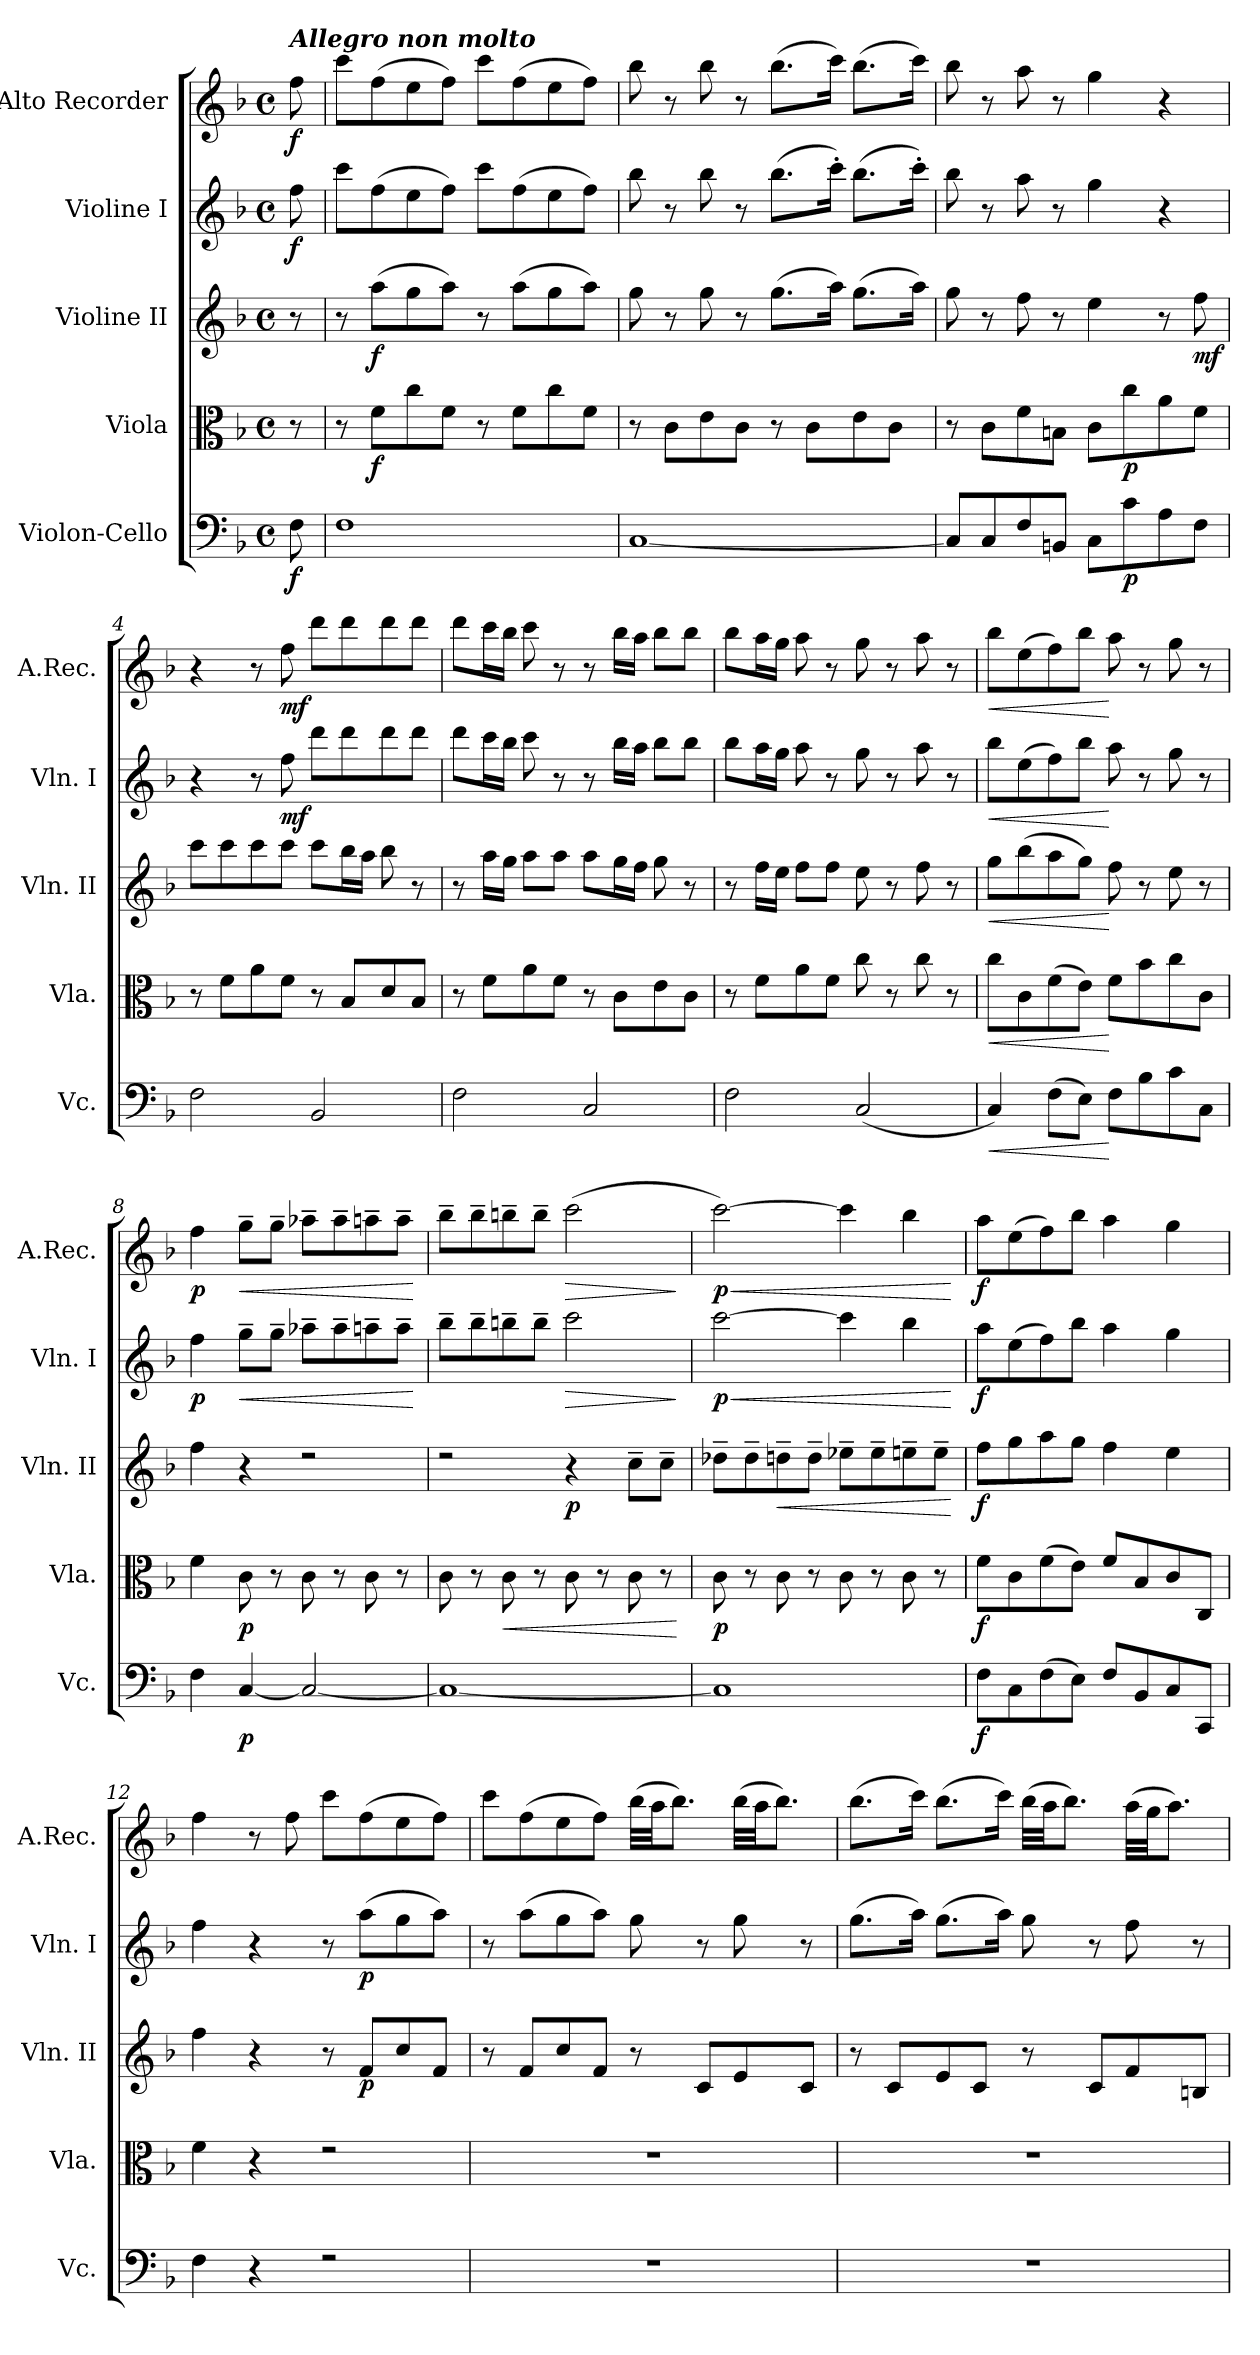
**kern	**dynam	**kern	**dynam	**kern	**dynam	**kern	**dynam	**kern	**dynam
*part5	*part5	*part4	*part4	*part3	*part3	*part2	*part2	*part1	*part1
*staff5	*staff5	*staff4	*staff4	*staff3	*staff3	*staff2	*staff2	*staff1	*staff1
*I"Violon-Cello	*	*I"Viola	*	*I"Violine II	*	*I"Violine I	*	*I"Alto Recorder	*
*I'Vc.	*	*I'Vla.	*	*I'Vln. II	*	*I'Vln. I	*	*I'A.Rec.	*
*clefF4	*	*clefC3	*	*clefG2	*	*clefG2	*	*clefG2	*
*k[b-]	*	*k[b-]	*	*k[b-]	*	*k[b-]	*	*k[b-]	*
*M4/4	*	*M4/4	*	*M4/4	*	*M4/4	*	*M4/4	*
*met(c)	*	*met(c)	*	*met(c)	*	*met(c)	*	*met(c)	*
*MM100	*	*MM100	*	*MM100	*	*MM100	*	*MM100	*
=	=	=	=	=	=	=	=	=	=
!	!	!	!	!	!	!	!	!LO:TX:a:Bi:t=Allegro non molto	!
!	!LO:DY:b	!	!	!	!	!	!LO:DY:b	!	!LO:DY:b
8F\	f	8r	.	8r	.	8ff\	f	8ff\	f
=1	=1	=1	=1	=1	=1	=1	=1	=1	=1
1F	.	8r	.	8r	.	8ccc\L	.	8ccc\L	.
!	!	!	!LO:DY:b	!	!LO:DY:b	!	!	!	!
.	.	8f\L	f	(>8aa\L	f	(>8ff\	.	(>8ff\	.
.	.	8cc\	.	8gg\	.	8ee\	.	8ee\	.
.	.	8f\J	.	8aa\J)	.	8ff\J)	.	8ff\J)	.
.	.	8r	.	8r	.	8ccc\L	.	8ccc\L	.
.	.	8f\L	.	(>8aa\L	.	(>8ff\	.	(>8ff\	.
.	.	8cc\	.	8gg\	.	8ee\	.	8ee\	.
.	.	8f\J	.	8aa\J)	.	8ff\J)	.	8ff\J)	.
=2	=2	=2	=2	=2	=2	=2	=2	=2	=2
[1C	.	8r	.	8gg\	.	8bb-\	.	8bb-\	.
.	.	8c\L	.	8r	.	8r	.	8r	.
.	.	8e\	.	8gg\	.	8bb-\	.	8bb-\	.
.	.	8c\J	.	8r	.	8r	.	8r	.
.	.	8r	.	(>8.gg\L	.	(>8.bb-\L	.	(>8.bb-\L	.
.	.	8c\L	.	.	.	.	.	.	.
.	.	.	.	16aa\Jk)	.	16ccc'\Jk)	.	16ccc\Jk)	.
.	.	8e\	.	(>8.gg\L	.	(>8.bb-\L	.	(>8.bb-\L	.
.	.	8c\J	.	.	.	.	.	.	.
.	.	.	.	16aa\Jk)	.	16ccc'\Jk)	.	16ccc\Jk)	.
=3	=3	=3	=3	=3	=3	=3	=3	=3	=3
8C/L]	.	8r	.	8gg\	.	8bb-\	.	8bb-\	.
8C/	.	8c\L	.	8r	.	8r	.	8r	.
8F/	.	8f\	.	8ff\	.	8aa\	.	8aa\	.
8BBn/J	.	8Bn\J	.	8r	.	8r	.	8r	.
8C\L	.	8c\L	.	4ee\	.	4gg\	.	4gg\	.
!	!LO:DY:b	!	!LO:DY:b	!	!	!	!	!	!
8c\	p	8cc\	p	.	.	.	.	.	.
8A\	.	8a\	.	8r	.	4r	.	4r	.
!	!	!	!	!	!LO:DY:b	!	!	!	!
8F\J	.	8f\J	.	8ff\	mf	.	.	.	.
=4	=4	=4	=4	=4	=4	=4	=4	=4	=4
2F\	.	8r	.	8ccc\L	.	4r	.	4r	.
.	.	8f\L	.	8ccc\	.	.	.	.	.
.	.	8a\	.	8ccc\	.	8r	.	8r	.
!	!	!	!	!	!	!	!LO:DY:b	!	!LO:DY:b
.	.	8f\J	.	8ccc\J	.	8ff\	mf	8ff\	mf
2BB-/	.	8r	.	8ccc\L	.	8ddd\L	.	8ddd\L	.
.	.	8B-/L	.	16bb-\L	.	8ddd\	.	8ddd\	.
.	.	.	.	16aa\JJ	.	.	.	.	.
.	.	8d/	.	8bb-\	.	8ddd\	.	8ddd\	.
.	.	8B-/J	.	8r	.	8ddd\J	.	8ddd\J	.
=5	=5	=5	=5	=5	=5	=5	=5	=5	=5
2F\	.	8r	.	8r	.	8ddd\L	.	8ddd\L	.
.	.	8f\L	.	16aa\LL	.	16ccc\L	.	16ccc\L	.
.	.	.	.	16gg\JJ	.	16bb-\JJ	.	16bb-\JJ	.
.	.	8a\	.	8aa\L	.	8ccc\	.	8ccc\	.
.	.	8f\J	.	8aa\J	.	8r	.	8r	.
2C/	.	8r	.	8aa\L	.	8r	.	8r	.
.	.	8c\L	.	16gg\L	.	16bb-\LL	.	16bb-\LL	.
.	.	.	.	16ff\JJ	.	16aa\JJ	.	16aa\JJ	.
.	.	8e\	.	8gg\	.	8bb-\L	.	8bb-\L	.
.	.	8c\J	.	8r	.	8bb-\J	.	8bb-\J	.
!!LO:LB:g=z
=6	=6	=6	=6	=6	=6	=6	=6	=6	=6
2F\	.	8r	.	8r	.	8bb-\L	.	8bb-\L	.
.	.	8f\L	.	16ff\LL	.	16aa\L	.	16aa\L	.
.	.	.	.	16ee\JJ	.	16gg\JJ	.	16gg\JJ	.
.	.	8a\	.	8ff\L	.	8aa\	.	8aa\	.
.	.	8f\J	.	8ff\J	.	8r	.	8r	.
(2C/	.	8cc\	.	8ee\	.	8gg\	.	8gg\	.
.	.	8r	.	8r	.	8r	.	8r	.
.	.	8cc\	.	8ff\	.	8aa\	.	8aa\	.
.	.	8r	.	8r	.	8r	.	8r	.
=7	=7	=7	=7	=7	=7	=7	=7	=7	=7
!	!LO:HP:b	!	!LO:HP:b	!	!LO:HP:b	!	!LO:HP:b	!	!LO:HP:b
4C/)	<	8cc\L	<	8gg\L	<	8bb-\L	<	8bb-\L	<
.	.	8c\	.	(>8bb-\	.	(>8ee\	.	(>8ee\	.
(>8F\L	.	(>8f\	.	8aa\	.	8ff\)	.	8ff\)	.
8E\J)	.	8e\J)	.	8gg\J)	.	8bb-\J	.	8bb-\J	.
8F\L	[	8f\L	[	8ff\	[	8aa\	[	8aa\	[
8B-\	.	8b-\	.	8r	.	8r	.	8r	.
8c\	.	8cc\	.	8ee\	.	8gg\	.	8gg\	.
8C\J	.	8c\J	.	8r	.	8r	.	8r	.
=8	=8	=8	=8	=8	=8	=8	=8	=8	=8
!	!	!	!	!	!	!	!LO:DY:b	!	!LO:DY:b
4F\	.	4f\	.	4ff\	.	4ff\	p	4ff\	p
!	!LO:DY:b	!	!LO:DY:b	!	!	!	!LO:HP:b	!	!LO:HP:b
[4C/	p	8c\	p	4r	.	8gg~\L	<	8gg~\L	<
.	.	8r	.	.	.	8gg~\J	.	8gg~\J	.
2C/_	.	8c\	.	2rdd	.	8aa-X~\L	.	8aa-X~\L	.
.	.	8r	.	.	.	8aa-~\	.	8aa-~\	.
.	.	8c\	.	.	.	8aan~\	.	8aan~\	.
.	.	8r	.	.	.	8aa~\J	.	8aa~\J	.
.	.	.	.	.	.	.	[	.	[
=9	=9	=9	=9	=9	=9	=9	=9	=9	=9
1C_	.	8c\	.	2rdd	.	8bb-~\L	.	8bb-~\L	.
.	.	8r	.	.	.	8bb-~\	.	8bb-~\	.
!	!	!	!LO:HP:b	!	!	!	!	!	!
.	.	8c\	<	.	.	8bbn~\	.	8bbn~\	.
.	.	8r	.	.	.	8bb~\J	.	8bb~\J	.
!	!	!	!	!	!LO:DY:b	!	!LO:HP:b	!	!LO:HP:b
.	.	8c\	.	4r	p	2ccc\	>	(>2ccc\	>
.	.	8r	.	.	.	.	.	.	.
.	.	8c\	.	8cc~\L	.	.	.	.	.
.	.	8r	.	8cc~\J	.	.	.	.	.
.	.	.	[	.	.	.	]	.	]
=10	=10	=10	=10	=10	=10	=10	=10	=10	=10
!	!	!	!LO:DY:b	!	!	!	!LO:HP:b	!	!LO:HP:b
!	!	!	!	!	!	!	!LO:DY:n=1:b	!	!LO:DY:n=1:b
1C]	.	8c\	p	8dd-X~\L	.	[2ccc\	< p	[2ccc\)	< p
.	.	8r	.	8dd-~\	.	.	.	.	.
!	!	!	!	!	!LO:HP:b	!	!	!	!
.	.	8c\	.	8ddn~\	<	.	.	.	.
.	.	8r	.	8dd~\J	.	.	.	.	.
.	.	8c\	.	8ee-X~\L	.	4ccc\]	.	4ccc\]	.
.	.	8r	.	8ee-~\	.	.	.	.	.
.	.	8c\	.	8een~\	.	4bb-\	.	4bb-\	.
.	.	8r	.	8ee~\J	.	.	.	.	.
.	.	.	.	.	[	.	[	.	[
=11	=11	=11	=11	=11	=11	=11	=11	=11	=11
!	!LO:DY:b	!	!LO:DY:b	!	!LO:DY:b	!	!LO:DY:b	!	!LO:DY:b
8F\L	f	8f\L	f	8ff\L	f	8aa\L	f	8aa\L	f
8C\	.	8c\	.	8gg\	.	(>8ee\	.	(>8ee\	.
(>8F\	.	(>8f\	.	8aa\	.	8ff\)	.	8ff\)	.
8E\J)	.	8e\J)	.	8gg\J	.	8bb-\J	.	8bb-\J	.
8F/L	.	8f/L	.	4ff\	.	4aa\	.	4aa\	.
8BB-/	.	8B-/	.	.	.	.	.	.	.
8C/	.	8c/	.	4ee\	.	4gg\	.	4gg\	.
8CC/J	.	8C/J	.	.	.	.	.	.	.
=12	=12	=12	=12	=12	=12	=12	=12	=12	=12
4F\	.	4f\	.	4ff\	.	4ff\	.	4ff\	.
4r	.	4r	.	4r	.	4r	.	8r	.
.	.	.	.	.	.	.	.	8ff\	.
2rF	.	2re	.	8r	.	8r	.	8ccc\L	.
!	!	!	!	!	!LO:DY:b	!	!LO:DY:b	!	!
.	.	.	.	8f/L	p	(>8aa\L	p	(>8ff\	.
.	.	.	.	8cc/	.	8gg\	.	8ee\	.
.	.	.	.	8f/J	.	8aa\J)	.	8ff\J)	.
!!LO:LB:g=z
=13	=13	=13	=13	=13	=13	=13	=13	=13	=13
1r	.	1r	.	8r	.	8r	.	8ccc\L	.
.	.	.	.	8f/L	.	(>8aa\L	.	(>8ff\	.
.	.	.	.	8cc/	.	8gg\	.	8ee\	.
.	.	.	.	8f/J	.	8aa\J)	.	8ff\J)	.
.	.	.	.	8r	.	8gg\	.	(>32bb-\LLL	.
.	.	.	.	.	.	.	.	32aa\JJ	.
.	.	.	.	.	.	.	.	8.bb-\J)	.
.	.	.	.	8c/L	.	8r	.	.	.
.	.	.	.	8e/	.	8gg\	.	(>32bb-\LLL	.
.	.	.	.	.	.	.	.	32aa\JJ	.
.	.	.	.	.	.	.	.	8.bb-\J)	.
.	.	.	.	8c/J	.	8r	.	.	.
=14	=14	=14	=14	=14	=14	=14	=14	=14	=14
1r	.	1r	.	8r	.	(>8.gg\L	.	(>8.bb-\L	.
.	.	.	.	8c/L	.	.	.	.	.
.	.	.	.	.	.	16aa\Jk)	.	16ccc\Jk)	.
.	.	.	.	8e/	.	(>8.gg\L	.	(>8.bb-\L	.
.	.	.	.	8c/J	.	.	.	.	.
.	.	.	.	.	.	16aa\Jk)	.	16ccc\Jk)	.
.	.	.	.	8r	.	8gg\	.	(>32bb-\LLL	.
.	.	.	.	.	.	.	.	32aa\JJ	.
.	.	.	.	.	.	.	.	8.bb-\J)	.
.	.	.	.	8c/L	.	8r	.	.	.
.	.	.	.	8f/	.	8ff\	.	(>32aa\LLL	.
.	.	.	.	.	.	.	.	32gg\JJ	.
.	.	.	.	.	.	.	.	8.aa\J)	.
.	.	.	.	8Bn/J	.	8r	.	.	.
=	=	=	=	=	=	=	=	=	=
*-	*-	*-	*-	*-	*-	*-	*-	*-	*-
